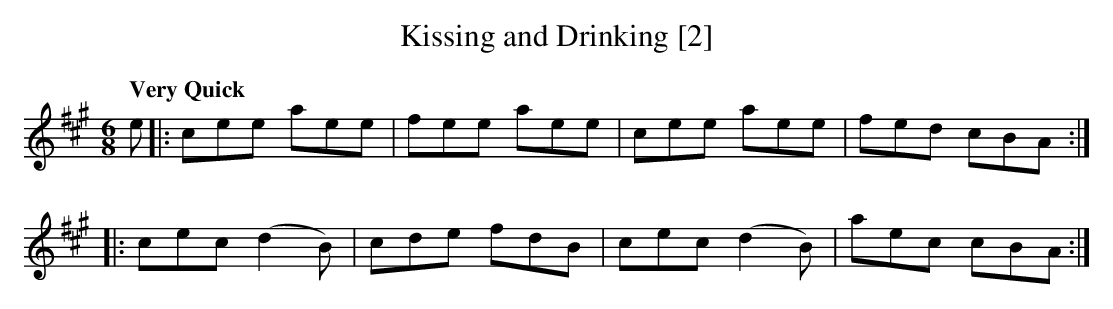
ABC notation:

X:1
T:Kissing and Drinking [2]
M:6/8
L:1/8
Q:"Very Quick"
K:A
e|:cee aee|fee aee|cee aee|fed cBA:|
|:cec (d2B)|cde fdB|cec (d2B)|aec cBA:|]
